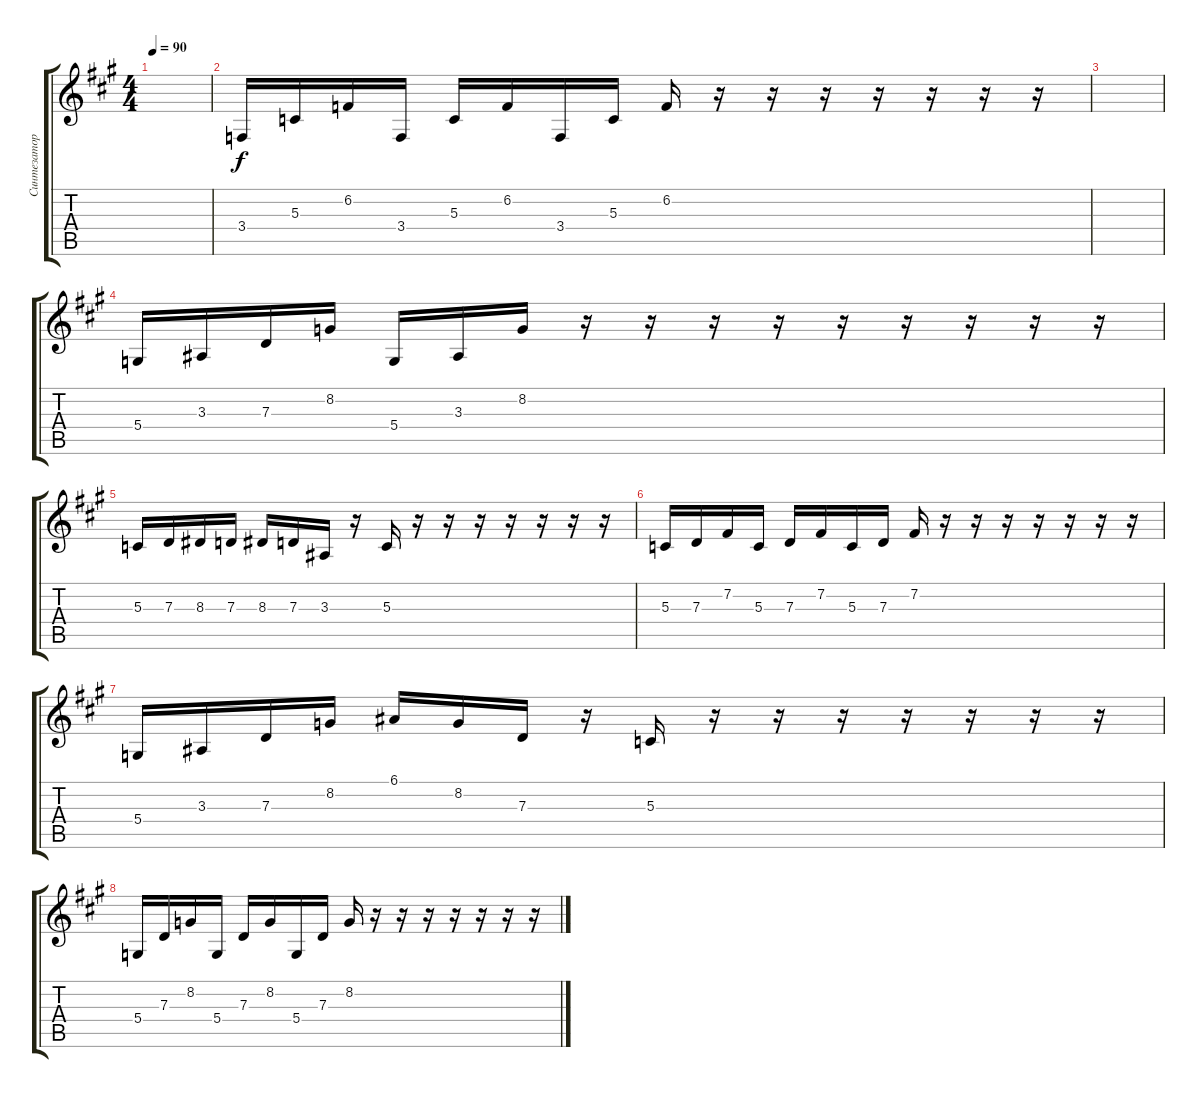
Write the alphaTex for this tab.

\track ("Синтезатор" "Синтезатор") {instrument pad3polysynth}
\staff {score tabs}
\tuning (E4 B3 G3 D3 A2 E2) {hide}
\ts (4 4)
\tempo 90
\clef g2
\ks f#minor
|
3.4.16 5.3.16 6.2.16 3.4.16 5.3.16 6.2.16 3.4.16 5.3.16 6.2.16 r.16 r.16 r.16 r.16 r.16 r.16 r.16 |
|
5.4.16 3.3.16 7.3.16 8.2.16 5.4.16 3.3.16 8.2.16 r.16 r.16 r.16 r.16 r.16 r.16 r.16 r.16 r.16 |
5.3.16 7.3.16 8.3.16 7.3.16 8.3.16 7.3.16 3.3.16 r.16 5.3.16 r.16 r.16 r.16 r.16 r.16 r.16 r.16 |
5.3.16 7.3.16 7.2.16 5.3.16 7.3.16 7.2.16 5.3.16 7.3.16 7.2.16 r.16 r.16 r.16 r.16 r.16 r.16 r.16 |
5.4.16 3.3.16 7.3.16 8.2.16 6.1.16 8.2.16 7.3.16 r.16 5.3.16 r.16 r.16 r.16 r.16 r.16 r.16 r.16 |
5.4.16 7.3.16 8.2.16 5.4.16 7.3.16 8.2.16 5.4.16 7.3.16 8.2.16 r.16 r.16 r.16 r.16 r.16 r.16 r.16
